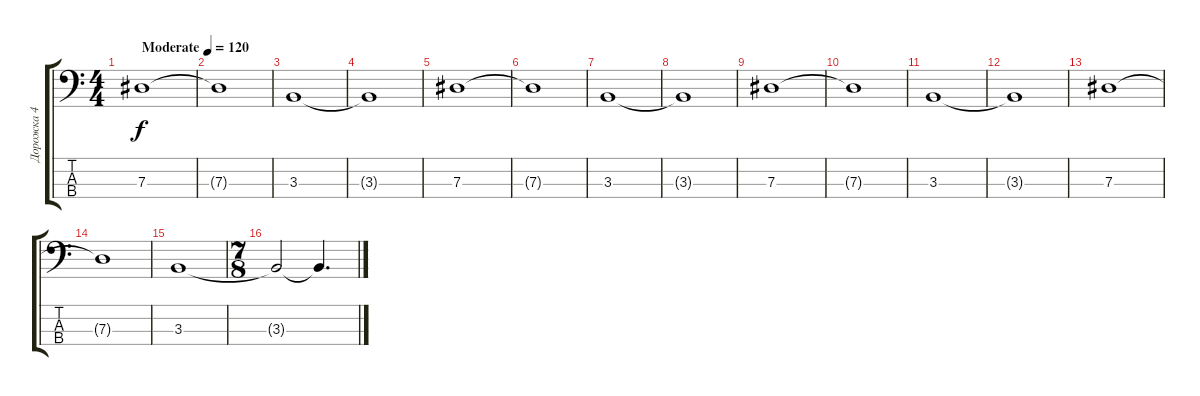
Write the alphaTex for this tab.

\track ("Дорожка 4" "Дорожка 4") {instrument electricbasspick}
\staff {score tabs}
\tuning (Gb2 Db2 Ab1 Eb1) {hide}
\ts (4 4)
\tempo (120 "Moderate")
\clef f4
\ks c
7.3.1{dy f instrument electricbasspick} |
7.3{t}.1 |
3.3.1 |
3.3{t}.1 |
7.3.1 |
7.3{t}.1 |
3.3.1 |
3.3{t}.1 |
7.3.1 |
7.3{t}.1 |
3.3.1 |
3.3{t}.1 |
7.3.1 |
7.3{t}.1 |
3.3.1 |
\ts (7 8)
3.3{t}.2 3.3{t}.4{d}
